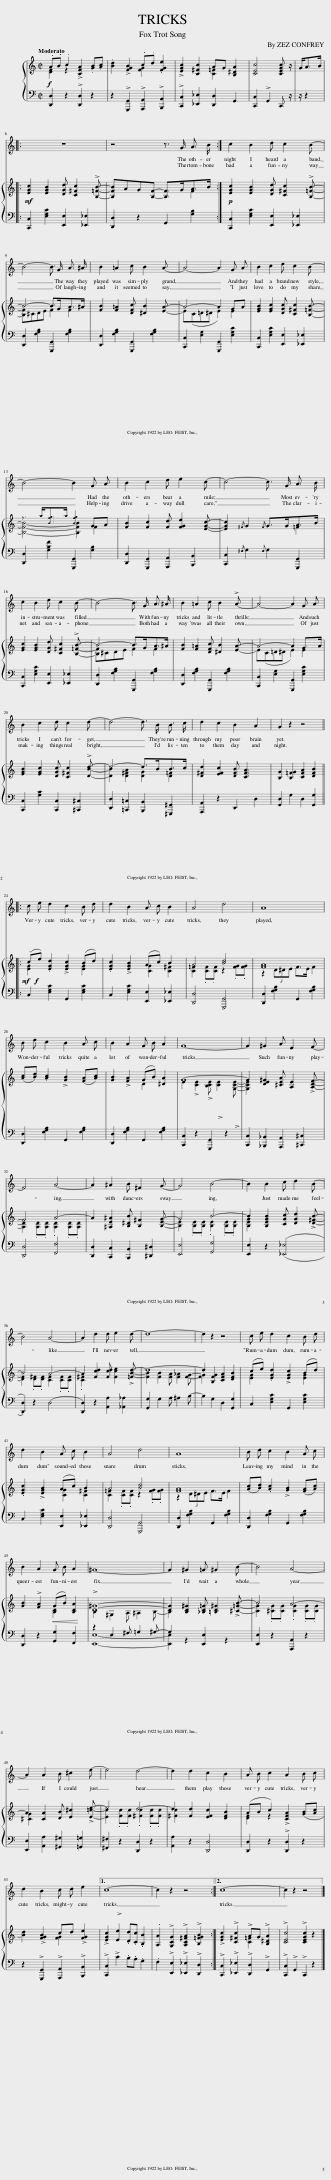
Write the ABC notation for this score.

X:1
%%score 1 { ( 2 3 ) | ( 4 5 ) }
L:1/8
Q:1/4=180
M:2/2
I:linebreak $
K:C
V:1 treble
V:2 treble
V:3 treble
V:4 bass
V:5 bass
V:1
 z8 | z8 | z8 | z4 z z/ | z2 z/ |:$ %5
 z8 | z4 z3/2 G/ A3/2 B/ :| c2 B2 d c2 B- |$ B4- B3/2 G/ A3/2 ^A/ | B2 =A2 c B2 A- | %10
 A4- A2 G A | B2 c2 d c2 B- |$ B4- B2 G A | B2 c2 d e2 c- | c4- c3/2 G/ A3/2 B/ |$ %15
 c2 B2 d c2 B- | B4- B3/2 G/ A3/2 ^A/ | B2 =A2 c B2 !>!A- | A4- A2 G A |$ B2 c2 d c2 d- | %20
 d4- d3/2 B/ B3/2 c/ | d2 c2 B2 A2 | G2 z2 z4 |:$ c e d2 c2 B d | d2 B2 A c B2 | %25
 A4 d4 | A8 |$ B d c2 B2 A c | B2 A2 G B A2 | G8- | %30
 G2 ^G2 A E2 F- |$ F4 A4- | A2 ^A2 B ^F2 G- | G4 B4- | B2 B2 c d2 B- |$ %35
 B4 A4- | A2 d2 d e2 d- | d8- | d2 z2 z4 | c e d2 c2 B d |$ %40
 d2 B2 A c B2 | A4 d4 | A8 | B d c2 B2 A c |$ B2 A2 G B A2 | %45
 ^G8- | G2 ^G2 =G ^G2 B- | B4 A4- |$ A2 A2 B ^c2 e- | e4 d4- | %50
 d2 d2 c2 B2 | A B c2 A2 B c |$ d2 B2 c d e2 |1 c8- | c2 z2 z4 :|2 %55
 c8- | c2 z2 z4 |] %57
V:2
!f! .A.B .c2 !>![CFA]2 .[GB].[Ac] | .[Bd]2 !>![FGB]2 .c.d .[FGe]2 | !>![EGc]2 [C^Fc]2 AG [B,^DA]2 | [CEc]4 [CEGc] z/ | G<AB/ |:$ %5
!mf! [EGc]2 [EGB]2 [DGd] [C^Fc]2 !>![B,=FB]- | [B,FB]AG[B,F]- [B,F]>GA>B :|!p! [EGc]2 [EGB]2 [DGd] [C^Fc]2 !>![B,=FB]- |$ B4- B>GA>^A | [FB]2 [F=A]2 [DFc] [^DB]2 [EA]- | %10
 A4- A2 GA | [EGB]2 [EGc]2 [DGc] [C^Fc]2 [B,=FB]- |$ z3/2 a<[Bfg]a/ [Bfg]2 GA | [FB]2 [Fc]2 [Fd] [FGe]2 [EGc]- | [EGc]2{/^F} G2{/F} G>GA>B |$ %15
 [EGc]2 [EGB]2 [DGd] [C^Fc]2 !>![B,=FB]- | B4- B>GA>^A | [FB]2 [F=A]2 [DFc] [^DB]2 [EA]- | A4- A2 G>A |$ [EGB]2 [EGc]2 [DGc] [C^Fc]2 !>![DBd]- | %20
 d4- d>BB>c | [D^Fd]2 [EFc]2 [DFB] [CFA]3 | [B,G]2 [B,=FG]2 [CFA]2 [DFB]2 |:$!mf!!f! (ce) .[EGd]2 !>![EGc]2 (Bd) | .[EGc]2 !>![EGB]2 (Ac) B2 | %25
 A4 [Bd]4 | [FA]8 |$ ([Ac][Bd]) .[Ac]2 !>![GB]2 ([FA][Ac]) | [GB]2 !>![FA]2 (GB) [^DA]2 | G8- | %30
 G2 [DE^G]2 [^CEA] [A,E]2 !>![A,DF]- |$ F4 A4- | A2 [^A,E^A]2 [B,^DB] [B,^F]2 [B,EG]- | G4 B4- | B2 [B,EGB]2 [CGc] [DGd]2 !>![D^FB]- |$ %35
 B4 A4- | A2 [^Fcd]2 [Fcd] [Fce]2 !>![=FBd]- | d8- | d2 [B,FG]2 [CFA]2 [DFB]2 | (ce) .[EGd]2 !>![EGc]2 (Bd) |$ %40
 .[EGc]2 !>![EGB]2 (Ac) B2 | A4 [Bd]4 | [FA]8 | ([Ac][Bd]) .[Ac]2 !>![GB]2 ([FA][Ac]) |$ [GB]2 !>![FA]2!<(! (GB) [B,DA]2!<)! | %45
 !>![D^G]8- | [DG]2 [B,D^G]2 [_B,D=G] [=B,D^G]2 !>![^C=GB]- | B4 A4- |$ A2 [^CA]2 [DB] [E^c]2 !>![E=ce]- | e4 d4- | %50
 d2 [^Fd]2 [EFc]2 [DFB]2 | (AB c2) !>![CFA]2 ([GB][Ac] |$ [Bd]2) !>![FGB]2 cd !>![FGe]2 |1 !>![EGc]2 !>![Ee]2 .[Dd].[Cc] .[B,B]2 | .[A,A]2 !>![G,CG]2 !>![A,C^FA]2 !>![B,=FGB]2 :|2 %55
 !>![EGc]2 !>![C^Fc]2 !>!AG !>![B,^DA]2 | !>![CEc]4 !>![CEGc]2 z2 |] %57
V:3
 [DF]2 z2 x4 | x4 [FG]2 x2 | x4 [C=F]2 x2 | x11/2 | x5/2 |:$ %5
 x8 | x6 F2 :| x8 |$ [B,F]^CDE F2 F2 | x8 | %10
 E(C=D^D E2) E2 | x8 |$ [B,FB]4- [B,FB]2 F2 | x8 | x6 =F2 |$ %15
 x8 | [B,F]^CDE F2 F2 | x8 | E(C=D^D E2) E2 |$ x8 | %20
 [DB]2 [D^FA]2 [DG]2 [D=F]2 | x8 | x8 |:$ [EG]2 x4 [EG]2 | x4 [CG]2 [C^F]2 | %25
 [C=F]2 .[CF].[CF] z2 .[FG].[FG] | z2 (3D^DE F>E F2 |$ x8 | x4 D2 x2 | E2 !>![CE]2 !>![B,CE] !>![CE]2 !>![G,CE]- | %30
 [G,CE]2 x6 |$ [A,D]2 .[A,D].[A,D] .[A,D]2 .[A,D].[A,D] | x8 | [B,E]2 .[B,E].[B,E] .[B,E]2 .[B,E].[B,E] | [B,EG]2 x6 |$ %35
 [DF]2 .[D^F].[DF] [CF]2 .[CF].[CF] | .[C^F]2 x6 | [FB]2 [FB]2 [FA] [F_A]2 [FG]- | [FG]2 x6 | [EG]2 x4 [EG]2 |$ %40
 x4 [CG]2 [C^F]2 | [C=F]2 .[CF].[CF] z2 .[FG].[FG] | z2 (3D^DE F>E F2 | x8 |$ x4 [B,D]2 x2 | %45
 B,2 ^G,2 A, ^A,2 B,- | B,2 x6 | [CG]2 .[^CG].[CG] .[CG]2 .[CG].[CG] |$ [^CG]2 x6 | [Ec]2 .[Fc].[Fc] .[^Fc]2 .[Fc].[Fc] | %50
 [^Fc]2 x6 | [DF]2 z2 x4 |$ x4 [FG]2 x2 |1 x8 | x8 :|2 %55
 x4 [C=F]2 x2 | x8 |] %57
V:4
 [D,,D,]2 z2 !>![D,,D,]2 z2 | z2 !>![G,,,G,,]2 !>![A,,,A,,]2 !>![B,,,B,,]2 | !>![C,,C,]2 [_E,,_E,]2 [D,,D,]2 G,,2 | [C,,C,]2 !>!G,,2 C,, z/ | z/ z2 |:$ %5
 [C,,C,]2 [E,G,C]2 [E,,E,]2 [_E,,_E,]2 | [D,,D,]2 z2 G,,2 [G,B,]2 :| [C,,C,]2 [E,G,C]2 [E,,E,]2 [_E,,_E,]2 |$ [D,,D,]2 [F,G,B,]2 [G,,,G,,]2 [F,G,B,]2 | [D,,D,]2 [F,G,B,]2 [G,,,G,,]2 [F,G,B,]2 | %10
 [C,,C,]2 [E,G,]2 [G,,,G,,]2 [E,G,C]2 | [C,,C,]2 [E,G,C]2 [E,,E,]2 [_E,,_E,]2 |$ [D,,D,]2 [G,B,F]2 [G,,,G,,]2 [G,B,]2 | [D,,D,]2 [G,,,G,,]2 [A,,,A,,]2 [B,,,B,,]2 | [C,,C,]2{/^F,} G,2{F,} G,2 [G,,,G,,]2 |$ %15
 [C,,C,]2 [E,G,C]2 [E,,E,]2 [_E,,_E,]2 | [D,,D,]2 [F,G,B,]2 [G,,,G,,]2 [F,G,B,]2 | [D,,D,]2 [F,G,B,]2 [G,,,G,,]2 [F,G,B,]2 | [C,,C,]2 [E,G,]2 [G,,,G,,]2 [E,G,C]2 |$ [C,,C,]2 [G,C]2 [C,,C,]2 [^C,,^C,]2 | %20
 [D,,D,]2 [=C,,=C,]2 [B,,,B,,]2 [^G,,,^G,,]2 | [A,,,A,,]2 z2 D,,2 D,2 | [G,,D,]2 G,2 D,2 [G,,G,]2 |:$ C,2 [E,G,C]2 G,,2 [E,G,C]2 | C,2 [E,G,C]2 [E,,E,]2 [_E,,_E,]2 | %25
 [D,,D,]4 [G,,,G,,]4 | [D,,D,]2 [F,G,B,]2 G,,2 [F,G,B,]2 |$ [D,,D,]2 [F,G,B,]2 G,,2 [F,G,B,]2 | [D,,D,]2 [F,G,B,]2 G,,2 [F,G,B,]2 | [C,,C,]2 z2 [G,,,G,,]2 z2 | %30
 [C,,C,]2 [_B,,,_B,,]2 [A,,,A,,]2 [^C,,^C,]2 |$ [D,,D,]4 [F,,F,]4 | [D,,D,]2 [C,,C,]2 [B,,,B,,]2 [^D,,^D,]2 | [E,,E,]4 [G,,G,]4 | [E,,E,]2 z2 (([_E,,_E,]4 |$ %35
 [D,,D,]2)) z2 (D,4 | [D,,D,]2) z2 [A,,A,]2 [_A,,_A,]2 | [G,,G,]2 G,2 A, ^A,2 B,- | B,2 G,2 D,2 [G,,G,]2 | C,2 [E,G,C]2 G,,2 [E,G,C]2 |$ %40
 C,2 [E,G,C]2 [E,,E,]2 [_E,,_E,]2 | [D,,D,]4 [G,,,G,,]4 | [D,,D,]2 [F,G,B,]2 G,,2 [F,G,B,]2 | [D,,D,]2 [F,G,B,]2 G,,2 [F,G,B,]2 |$ [D,,D,]2 z2 [G,,G,]2 [F,,F,]2 | %45
 z2 E,2 ^F, =G,2 ^G,- | G,2 z2 [E,,E,]2 z2 | [E,,E,]2 z2 [A,,,A,,]2 z2 |$ [E,,E,]2 [A,,A,]2 [^G,,^G,]2 [=G,,=G,]2 | [^F,,^F,]2 z2 [D,,D,]2 z2 | %50
 [A,,A,]2 z2 [D,,D,]4 | [D,,D,]2 z2 !>![D,,D,]2 z2 |$ z2 !>![G,,,G,,]2 !>![A,,,A,,]2 !>![B,,,B,,]2 |1 !>![C,,C,]2 !>!C2 .B,.A, .G,2 | .F,2 !>![E,,E,]2 !>![_E,,_E,]2 !>![D,,D,]2 :|2 %55
 !>![C,,C,]2 !>![_E,,_E,]2 !>![D,,D,]2 !>!G,,2 | !>![C,,C,]2 !>!G,,2 !>!C,,2 z2 |] %57
V:5
 x8 | x8 | x8 | x11/2 | x5/2 |:$ %5
 x8 | x8 :| x8 |$ x8 | x8 | %10
 x8 | x8 |$ x8 | x8 | x8 |$ %15
 x8 | x8 | x8 | x8 |$ x8 | %20
 x8 | x8 | x8 |:$ x8 | x8 | %25
 x8 | x8 |$ x8 | x8 | x8 | %30
 x8 |$ x8 | x8 | x8 | x8 |$ %35
 x8 | x8 | x8 | x8 | x8 |$ %40
 x8 | x8 | x8 | x8 |$ x8 | %45
 [E,,E,]8- | [E,,E,]2 x6 | x8 |$ x8 | x8 | %50
 x8 | x8 |$ x8 |1 x8 | x8 :|2 %55
 x8 | x8 |] %57
